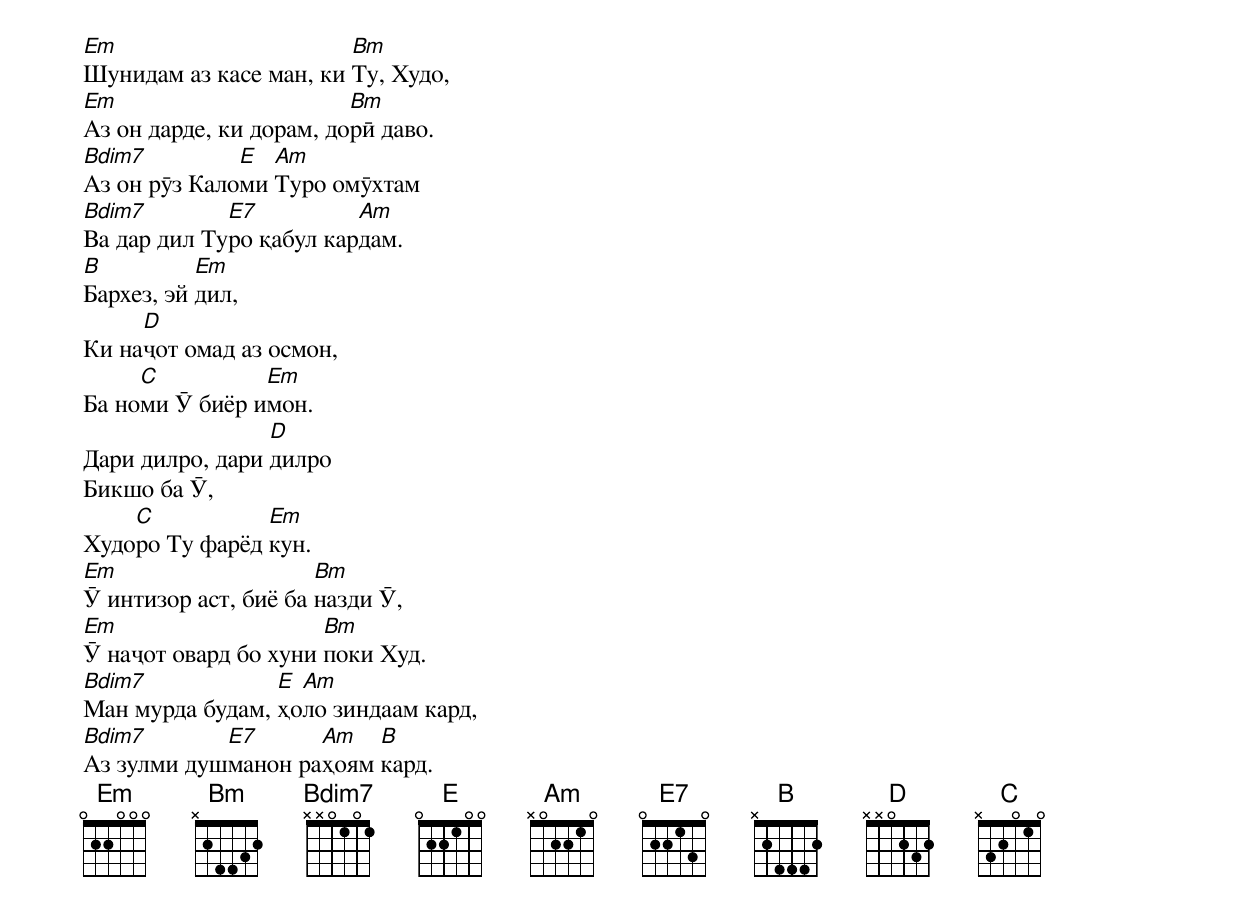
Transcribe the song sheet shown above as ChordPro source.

[Em]Шунидам аз касе ман, ки [Bm]Ту, Худо,
[Em]Аз он дарде, ки дорам, до[Bm]рӣ даво.
[Bdim7]Аз он рӯз Кало[E]ми [Am]Туро омӯхтам
[Bdim7]Ва дар дил Ту[E7]ро қабул кар[Am]дам.
[B]Бархез, эй [Em]дил,
Ки на[D]ҷот омад аз осмон,
Ба но[C]ми Ӯ биёр и[Em]мон.
Дари дилро, дари [D]дилро
Бикшо ба Ӯ,
Худо[C]ро Ту фарёд [Em]кун.
[Em]Ӯ интизор аст, биё ба [Bm]назди Ӯ,
[Em]Ӯ наҷот овард бо хуни [Bm]поки Худ.
[Bdim7]Ман мурда будам, [E]ҳо[Am]ло зиндаам кард,
[Bdim7]Аз зулми душ[E7]манон ра[Am]ҳоям [B]кард.
